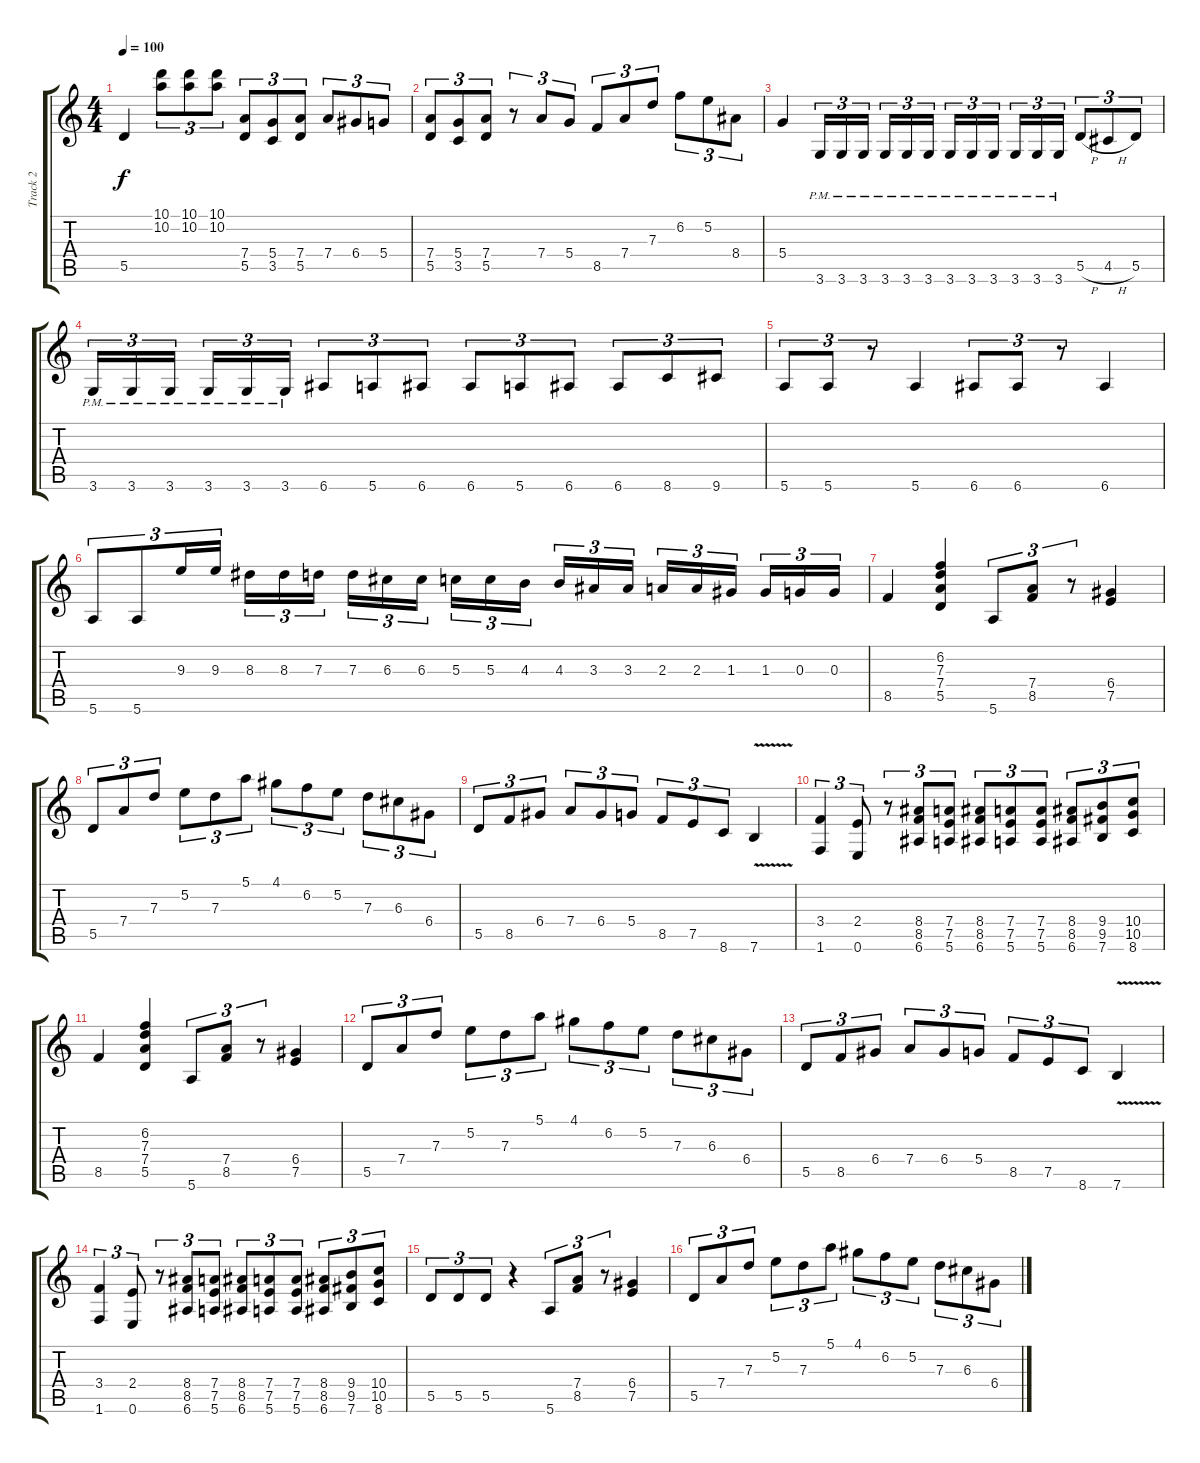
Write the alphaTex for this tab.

\track ("Track 2" "Track 2") {instrument distortionguitar}
\staff {score tabs}
\tuning (E4 B3 G3 D3 A2 E2) {hide}
\ts (4 4)
\tempo 100
\clef g2
\ks c
5.5.4{dy f} (10.1 10.2).8{tu (3 2)} (10.1 10.2).8{tu (3 2)} (10.1 10.2).8{tu (3 2)} (7.4 5.5).8{tu (3 2)} (5.4 3.5).8{tu (3 2)} (7.4 5.5).8{tu (3 2)} 7.4.8{tu (3 2)} 6.4.8{tu (3 2)} 5.4.8{tu (3 2)} |
(7.4 5.5).8{tu (3 2)} (5.4 3.5).8{tu (3 2)} (7.4 5.5).8{tu (3 2)} r.8{tu (3 2)} 7.4.8{tu (3 2)} 5.4.8{tu (3 2)} 8.5.8{tu (3 2)} 7.4.8{tu (3 2)} 7.3.8{tu (3 2)} 6.2.8{tu (3 2)} 5.2.8{tu (3 2)} 8.4.8{tu (3 2)} |
5.4.4 3.6{pm}.16{tu (3 2)} 3.6{pm}.16{tu (3 2)} 3.6{pm}.16{tu (3 2) beam splitsecondary} 3.6{pm}.16{tu (3 2)} 3.6{pm}.16{tu (3 2)} 3.6{pm}.16{tu (3 2)} 3.6{pm}.16{tu (3 2)} 3.6{pm}.16{tu (3 2)} 3.6{pm}.16{tu (3 2) beam splitsecondary} 3.6{pm}.16{tu (3 2)} 3.6{pm}.16{tu (3 2)} 3.6{pm}.16{tu (3 2)} 5.5{h}.8{tu (3 2)} 4.5{h}.8{tu (3 2)} 5.5.8{tu (3 2)} |
3.6{pm}.16{tu (3 2)} 3.6{pm}.16{tu (3 2)} 3.6{pm}.16{tu (3 2) beam splitsecondary} 3.6{pm}.16{tu (3 2)} 3.6{pm}.16{tu (3 2)} 3.6{pm}.16{tu (3 2)} 6.6.8{tu (3 2)} 5.6.8{tu (3 2)} 6.6.8{tu (3 2)} 6.6.8{tu (3 2)} 5.6.8{tu (3 2)} 6.6.8{tu (3 2)} 6.6.8{tu (3 2)} 8.6.8{tu (3 2)} 9.6.8{tu (3 2)} |
5.6.8{tu (3 2)} 5.6.8{tu (3 2)} r.8{tu (3 2)} 5.6.4 6.6.8{tu (3 2)} 6.6.8{tu (3 2)} r.8{tu (3 2)} 6.6.4 |
5.6.8{tu (3 2)} 5.6.8{tu (3 2)} 9.3.16{tu (3 2)} 9.3.16{tu (3 2)} 8.3.16{tu (3 2)} 8.3.16{tu (3 2)} 7.3.16{tu (3 2) beam splitsecondary} 7.3.16{tu (3 2)} 6.3.16{tu (3 2)} 6.3.16{tu (3 2)} 5.3.16{tu (3 2)} 5.3.16{tu (3 2)} 4.3.16{tu (3 2) beam splitsecondary} 4.3.16{tu (3 2)} 3.3.16{tu (3 2)} 3.3.16{tu (3 2)} 2.3.16{tu (3 2)} 2.3.16{tu (3 2)} 1.3.16{tu (3 2) beam splitsecondary} 1.3.16{tu (3 2)} 0.3.16{tu (3 2)} 0.3.16{tu (3 2)} |
8.5.4 (6.2 7.3 7.4 5.5).4 5.6.8{tu (3 2)} (7.4 8.5).8{tu (3 2)} r.8{tu (3 2)} (6.4 7.5).4 |
5.5.8{tu (3 2)} 7.4.8{tu (3 2)} 7.3.8{tu (3 2)} 5.2.8{tu (3 2)} 7.3.8{tu (3 2)} 5.1.8{tu (3 2)} 4.1.8{tu (3 2)} 6.2.8{tu (3 2)} 5.2.8{tu (3 2)} 7.3.8{tu (3 2)} 6.3.8{tu (3 2)} 6.4.8{tu (3 2)} |
5.5.8{tu (3 2)} 8.5.8{tu (3 2)} 6.4.8{tu (3 2)} 7.4.8{tu (3 2)} 6.4.8{tu (3 2)} 5.4.8{tu (3 2)} 8.5.8{tu (3 2)} 7.5.8{tu (3 2)} 8.6.8{tu (3 2)} 7.6{v}.4 |
(3.4 1.6).4{tu (3 2)} (2.4 0.6).8{tu (3 2)} r.8{tu (3 2)} (8.4 8.5 6.6).8{tu (3 2)} (7.4 7.5 5.6).8{tu (3 2)} (8.4 8.5 6.6).8{tu (3 2)} (7.4 7.5 5.6).8{tu (3 2)} (7.4 7.5 5.6).8{tu (3 2)} (8.4 8.5 6.6).8{tu (3 2)} (9.4 9.5 7.6).8{tu (3 2)} (10.4 10.5 8.6).8{tu (3 2)} |
8.5.4 (6.2 7.3 7.4 5.5).4 5.6.8{tu (3 2)} (7.4 8.5).8{tu (3 2)} r.8{tu (3 2)} (6.4 7.5).4 |
5.5.8{tu (3 2)} 7.4.8{tu (3 2)} 7.3.8{tu (3 2)} 5.2.8{tu (3 2)} 7.3.8{tu (3 2)} 5.1.8{tu (3 2)} 4.1.8{tu (3 2)} 6.2.8{tu (3 2)} 5.2.8{tu (3 2)} 7.3.8{tu (3 2)} 6.3.8{tu (3 2)} 6.4.8{tu (3 2)} |
5.5.8{tu (3 2)} 8.5.8{tu (3 2)} 6.4.8{tu (3 2)} 7.4.8{tu (3 2)} 6.4.8{tu (3 2)} 5.4.8{tu (3 2)} 8.5.8{tu (3 2)} 7.5.8{tu (3 2)} 8.6.8{tu (3 2)} 7.6{v}.4 |
(3.4 1.6).4{tu (3 2)} (2.4 0.6).8{tu (3 2)} r.8{tu (3 2)} (8.4 8.5 6.6).8{tu (3 2)} (7.4 7.5 5.6).8{tu (3 2)} (8.4 8.5 6.6).8{tu (3 2)} (7.4 7.5 5.6).8{tu (3 2)} (7.4 7.5 5.6).8{tu (3 2)} (8.4 8.5 6.6).8{tu (3 2)} (9.4 9.5 7.6).8{tu (3 2)} (10.4 10.5 8.6).8{tu (3 2)} |
5.5.8{tu (3 2)} 5.5.8{tu (3 2)} 5.5.8{tu (3 2)} r.4 5.6.8{tu (3 2)} (7.4 8.5).8{tu (3 2)} r.8{tu (3 2)} (6.4 7.5).4 |
5.5.8{tu (3 2)} 7.4.8{tu (3 2)} 7.3.8{tu (3 2)} 5.2.8{tu (3 2)} 7.3.8{tu (3 2)} 5.1.8{tu (3 2)} 4.1.8{tu (3 2)} 6.2.8{tu (3 2)} 5.2.8{tu (3 2)} 7.3.8{tu (3 2)} 6.3.8{tu (3 2)} 6.4.8{tu (3 2)}
